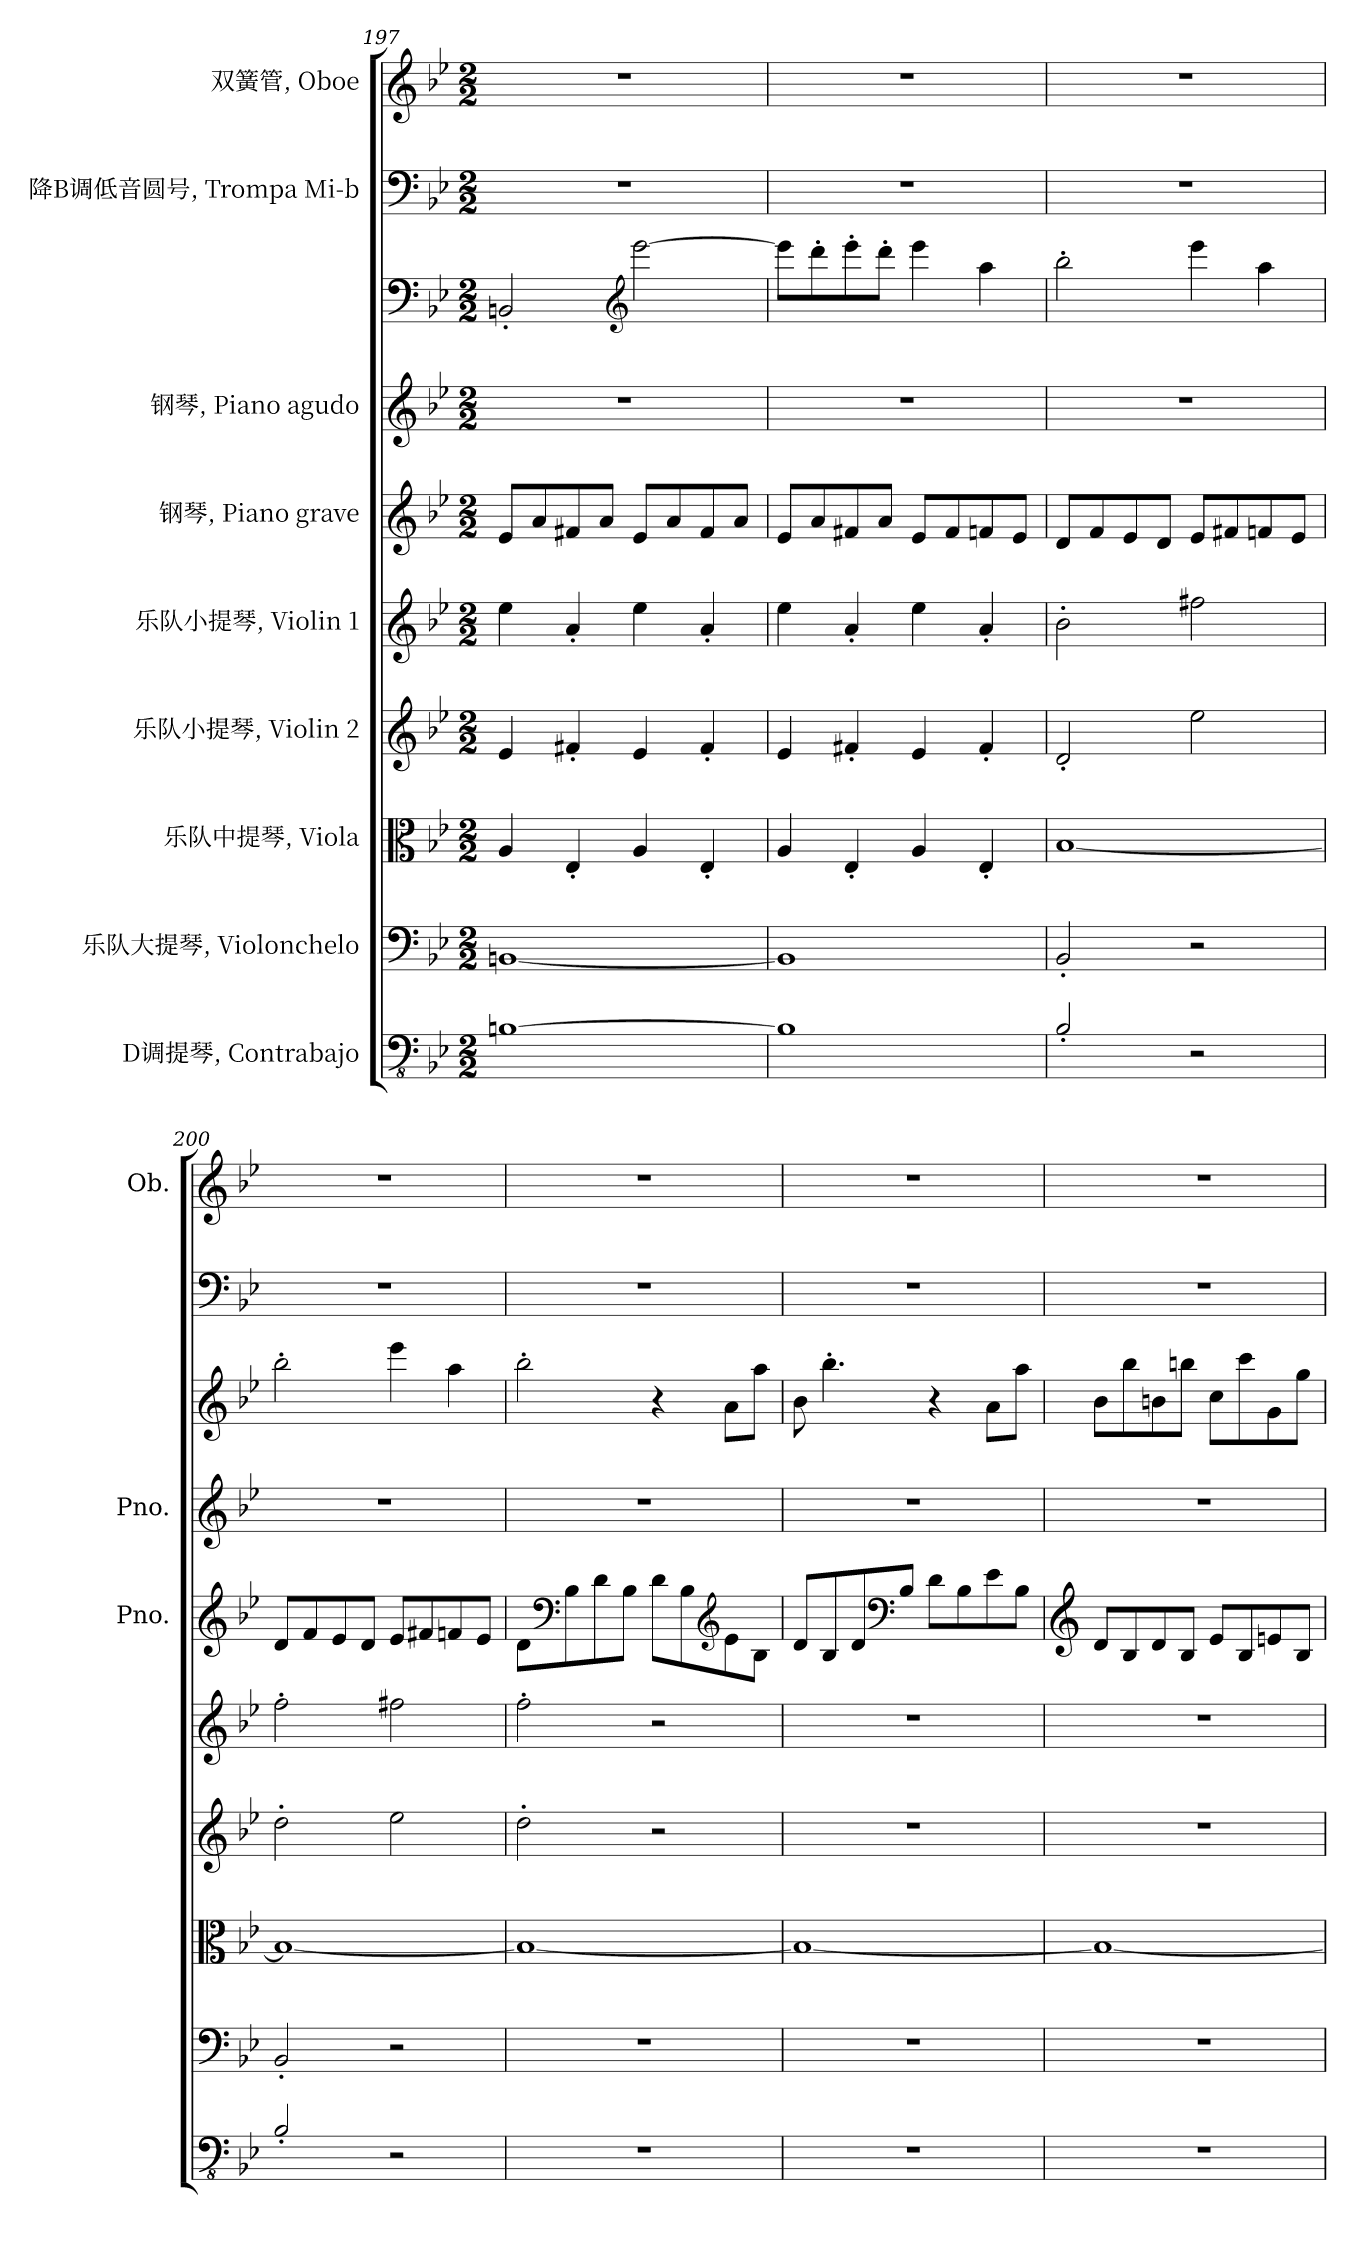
**kern	**kern	**kern	**kern	**kern	**kern	**kern	**kern	**kern	**kern
*part9	*part8	*part7	*part6	*part5	*part4	*part3	*part3	*part2	*part1
*staff10	*staff9	*staff8	*staff7	*staff6	*staff5	*staff4	*staff3	*staff2	*staff1
*I"D调提琴, Contrabajo	*I"乐队大提琴, Violonchelo	*I"乐队中提琴, Viola	*I"乐队小提琴, Violin 2	*I"乐队小提琴, Violin 1	*I"钢琴, Piano grave	*I"钢琴, Piano agudo	*	*I"降B调低音圆号, Trompa Mi-b	*I"双簧管, Oboe
*	*	*	*	*	*I'Pno.	*I'Pno.	*	*	*I'Ob.
!!LO:PB:g=z
*clefFv4	*clefF4	*clefC3	*clefG2	*clefG2	*clefG2	*clefG2	*clefF4	*clefF4	*clefG2
*ITrd7c12	*	*	*	*	*	*	*	*ITrd1c2	*
*k[b-e-]	*k[b-e-]	*k[b-e-]	*k[b-e-]	*k[b-e-]	*k[b-e-]	*k[b-e-]	*k[b-e-]	*k[b-e-a-d-]	*k[b-e-]
*M2/2	*M2/2	*M2/2	*M2/2	*M2/2	*M2/2	*M2/2	*M2/2	*M2/2	*M2/2
=197	=197	=197	=197	=197	=197	=197	=197	=197	=197
[1BBBn	[1BBn	4A/	4e-/	4ee-\	8e-/L	1r	2BBn'/	1r	1r
.	.	.	.	.	8a/	.	.	.	.
.	.	4E-'/	4f#X'/	4a'/	8f#X/	.	.	.	.
.	.	.	.	.	8a/J	.	.	.	.
*	*	*	*	*	*	*	*clefG2	*	*
.	.	4A/	4e-/	4ee-\	8e-/L	.	[2eee-\	.	.
.	.	.	.	.	8a/	.	.	.	.
.	.	4E-'/	4f#'/	4a'/	8f#/	.	.	.	.
.	.	.	.	.	8a/J	.	.	.	.
=198	=198	=198	=198	=198	=198	=198	=198	=198	=198
1BBB]	1BB]	4A/	4e-/	4ee-\	8e-/L	1r	8eee-\L]	1r	1r
.	.	.	.	.	8a/	.	8ddd'\	.	.
.	.	4E-'/	4f#X'/	4a'/	8f#X/	.	8eee-'\	.	.
.	.	.	.	.	8a/J	.	8ddd'\J	.	.
.	.	4A/	4e-/	4ee-\	8e-/L	.	4eee-\	.	.
.	.	.	.	.	8f#/	.	.	.	.
.	.	4E-'/	4f#'/	4a'/	8fn/	.	4aa\	.	.
.	.	.	.	.	8e-/J	.	.	.	.
=199	=199	=199	=199	=199	=199	=199	=199	=199	=199
2BBB-'/	2BB-'/	[1B-	2d'/	2b-'\	8d/L	1r	2bb-'\	1r	1r
.	.	.	.	.	8f/	.	.	.	.
.	.	.	.	.	8e-/	.	.	.	.
.	.	.	.	.	8d/J	.	.	.	.
2r	2r	.	2ee-\	2ff#X\	8e-/L	.	4eee-\	.	.
.	.	.	.	.	8f#X/	.	.	.	.
.	.	.	.	.	8fn/	.	4aa\	.	.
.	.	.	.	.	8e-/J	.	.	.	.
!!LO:PB:g=z
=200	=200	=200	=200	=200	=200	=200	=200	=200	=200
2BBB-'/	2BB-'/	1B-_	2dd'\	2ff'\	8d/L	1r	2bb-'\	1r	1r
.	.	.	.	.	8f/	.	.	.	.
.	.	.	.	.	8e-/	.	.	.	.
.	.	.	.	.	8d/J	.	.	.	.
2r	2r	.	2ee-\	2ff#X\	8e-/L	.	4eee-\	.	.
.	.	.	.	.	8f#X/	.	.	.	.
.	.	.	.	.	8fn/	.	4aa\	.	.
.	.	.	.	.	8e-/J	.	.	.	.
=201	=201	=201	=201	=201	=201	=201	=201	=201	=201
1r	1r	1B-_	2dd'\	2ff'\	8d\L	1r	2bb-'\	1r	1r
*	*	*	*	*	*clefF4	*	*	*	*
.	.	.	.	.	8B-\	.	.	.	.
.	.	.	.	.	8d\	.	.	.	.
.	.	.	.	.	8B-\J	.	.	.	.
.	.	.	2r	2r	8d\L	.	4r	.	.
.	.	.	.	.	8B-\	.	.	.	.
*	*	*	*	*	*clefG2	*	*	*	*
.	.	.	.	.	8e-\	.	8a\L	.	.
.	.	.	.	.	8B-\J	.	8aa\J	.	.
=202	=202	=202	=202	=202	=202	=202	=202	=202	=202
1r	1r	1B-_	1r	1r	8d/L	1r	8b-\	1r	1r
.	.	.	.	.	8B-/	.	4.bb-'\	.	.
.	.	.	.	.	8d/	.	.	.	.
*	*	*	*	*	*clefF4	*	*	*	*
.	.	.	.	.	8B-/J	.	.	.	.
.	.	.	.	.	8d\L	.	4r	.	.
.	.	.	.	.	8B-\	.	.	.	.
.	.	.	.	.	8e-\	.	8a\L	.	.
.	.	.	.	.	8B-\J	.	8aa\J	.	.
!!LO:PB:g=z
=203	=203	=203	=203	=203	=203	=203	=203	=203	=203
*	*	*	*	*	*clefG2	*	*	*	*
1r	1r	1B-_	1r	1r	8d/L	1r	8b-\L	1r	1r
.	.	.	.	.	8B-/	.	8bb-\	.	.
.	.	.	.	.	8d/	.	8bn\	.	.
.	.	.	.	.	8B-/J	.	8bbn\J	.	.
.	.	.	.	.	8e-/L	.	8cc\L	.	.
.	.	.	.	.	8B-/	.	8ccc\	.	.
.	.	.	.	.	8en/	.	8g\	.	.
.	.	.	.	.	8B-/J	.	8gg\J	.	.
=	=	=	=	=	=	=	=	=	=
*-	*-	*-	*-	*-	*-	*-	*-	*-	*-
